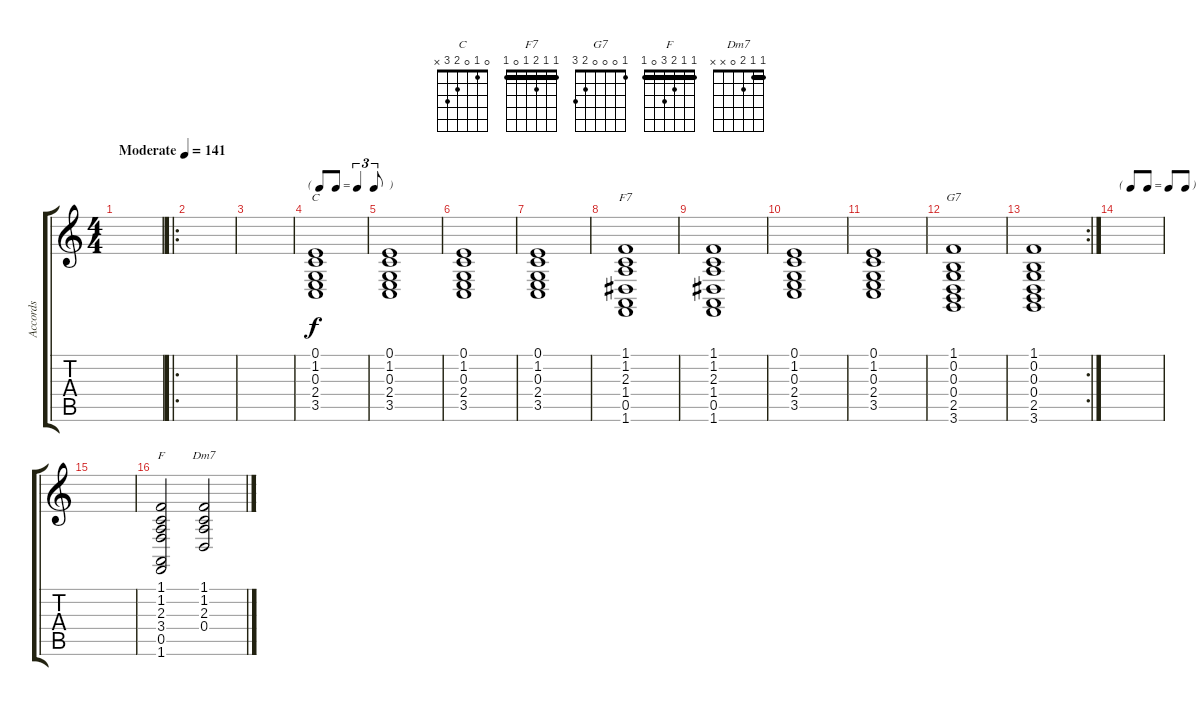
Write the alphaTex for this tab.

\track ("Accords" "Accords") {instrument choiraahs}
\staff {score tabs}
\tuning (E4 B3 G3 D3 A2 E2) {hide}
\chord ("C" 0 1 0 2 3 x)
\chord ("F7" 1 1 2 1 0 1) {barre 1}
\chord ("G7" 1 0 0 0 2 3)
\chord ("F" 1 1 2 3 0 1) {barre 1}
\chord ("Dm7" 1 1 2 0 x x) {barre 1}
\ts (4 4)
\tempo (141 "Moderate")
\clef g2
\ks c
|
\ro
|
|
\tf triplet8th
(0.1 1.2 0.3 2.4 3.5).1{ch "C"} |
(0.1 1.2 0.3 2.4 3.5).1 |
(0.1 1.2 0.3 2.4 3.5).1 |
(0.1 1.2 0.3 2.4 3.5).1 |
(1.1 1.2 2.3 1.4 0.5 1.6).1{ch "F7"} |
(1.1 1.2 2.3 1.4 0.5 1.6).1 |
(0.1 1.2 0.3 2.4 3.5).1 |
(0.1 1.2 0.3 2.4 3.5).1 |
(1.1 0.2 0.3 0.4 2.5 3.6).1{ch "G7"} |
\rc 2
(1.1 0.2 0.3 0.4 2.5 3.6).1 |
\tf none
|
|
(1.1 1.2 2.3 3.4 0.5 1.6).2{ch "F"} (1.1 1.2 2.3 0.4).2{ch "Dm7"}
